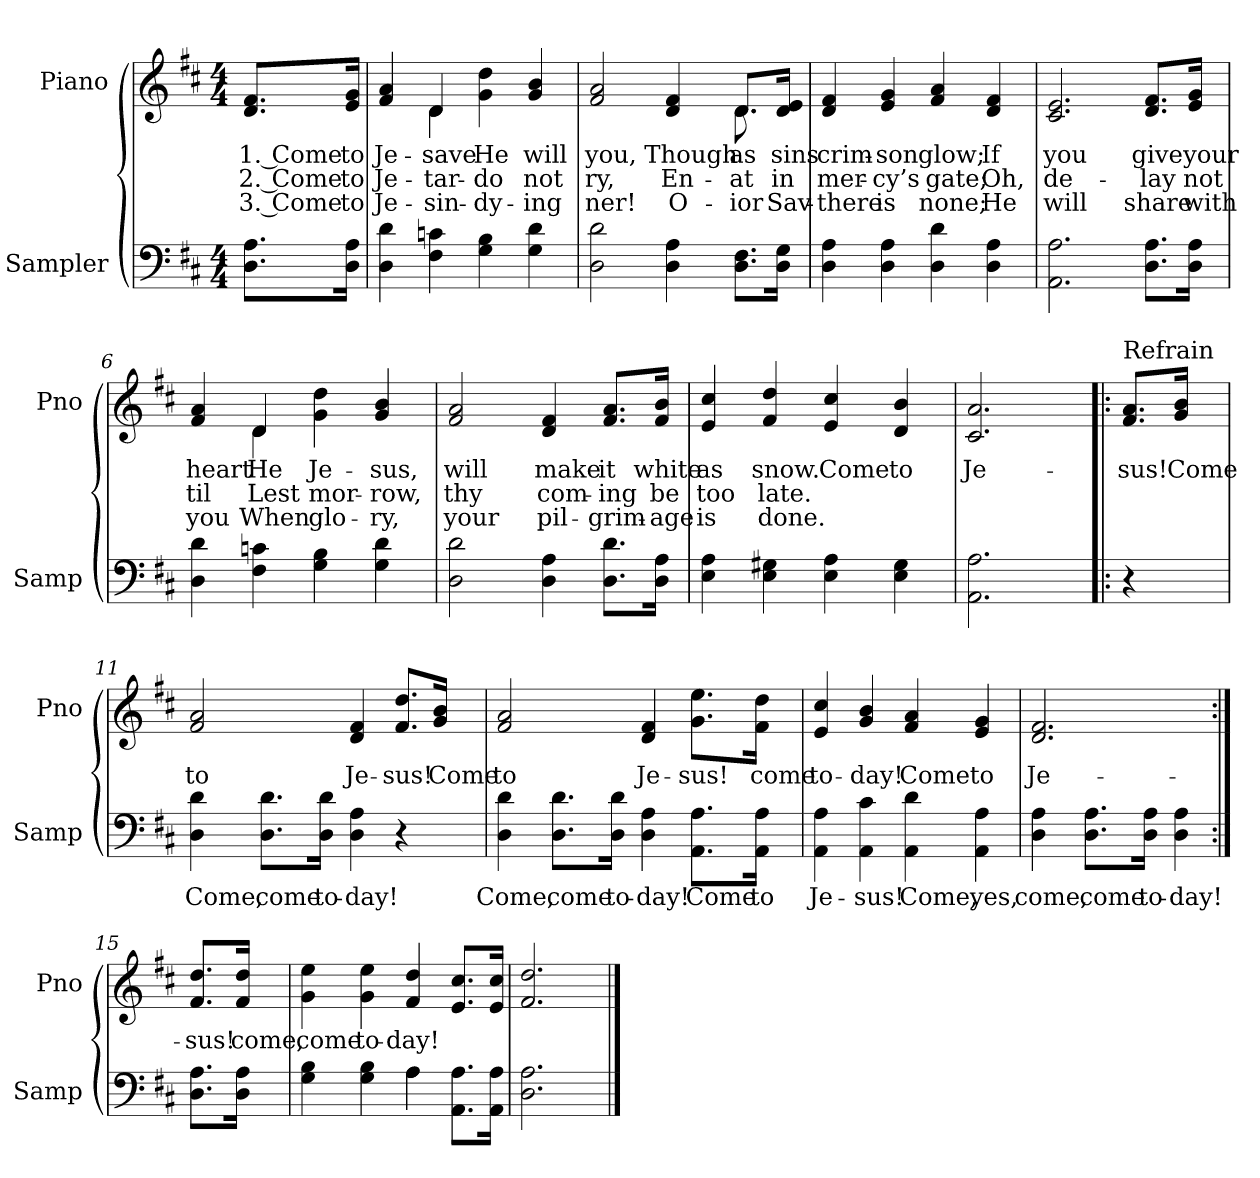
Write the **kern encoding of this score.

**kern	**text	**kern	**text	**text	**text
*part2	*part2	*part1	*part1	*part1	*part1
*staff2	*staff2	*staff1	*staff1	*staff1	*staff1
*I"Sampler	*	*I"Piano	*	*	*
*I'Samp	*	*I'Pno	*	*	*
*clefF4	*	*clefG2	*	*	*
*k[f#c#]	*	*k[f#c#]	*	*	*
*D:	*	*D:	*	*	*
*M4/4	*	*M4/4	*	*	*
=1	=1	=1	=1	=1	=1
8.D\ 8.A\L	.	8.d/ 8.f#/L	1. Come	2. Come	3. Come
16D\ 16A\Jk	.	16e/ 16g/Jk	to	to	to
=2	=2	=2	=2	=2	=2
*	*	*^	*	*	*
4D 4d	.	4f# 4a	4ryy	Je-	Je-	Je-
4F# 4cn	.	4d/	4d	save	tar-	sin-
4G 4B	.	4g 4dd	2ryy	He	do	dy-
4G 4d	.	4g 4b	.	will	not	-ing
=3	=3	=3	=3	=3	=3	=3
2D 2d	.	2f# 2a	2.ryy	you,	-ry,	-ner!
4D 4A	.	4d 4f#	.	Though	En-	O-
8.D\ 8.F#\L	.	8.d/L	8.d	as	at	-ior
16D\ 16G\Jk	.	16d/ 16e/Jk	16ryy	sins	in	Sav-
*	*	*v	*v	*	*	*
=4	=4	=4	=4	=4	=4
4D 4A	.	4d 4f#	crim-	mer-	there
4D 4A	.	4e 4g	-son	-cy’s	is
4D 4d	.	4f# 4a	glow;	gate;	none;
4D 4A	.	4d 4f#	If	Oh,	He
=5	=5	=5	=5	=5	=5
2.AA 2.A	.	2.c# 2.e	you	de-	will
8.D\ 8.A\L	.	8.d/ 8.f#/L	give	-lay	share
16D\ 16A\Jk	.	16e/ 16g/Jk	your	not	with
=6	=6	=6	=6	=6	=6
*	*	*^	*	*	*
4D 4d	.	4f# 4a	4ryy	heart	til	you
4F# 4cn	.	4d/	4d	He	Lest	When
4G 4B	.	4g 4dd	2ryy	Je-	mor-	glo-
4G 4d	.	4g 4b	.	-sus,	-row,	-ry,
*	*	*v	*v	*	*	*
=7	=7	=7	=7	=7	=7
2D 2d	.	2f# 2a	will	thy	your
4D 4A	.	4d 4f#	make	com-	pil-
8.D\ 8.d\L	.	8.f#/ 8.a/L	it	-ing	-grim-
16D\ 16A\Jk	.	16f#/ 16b/Jk	white	be	-age
=8	=8	=8	=8	=8	=8
4E 4A	.	4e 4cc#	as	too	is
4E 4G#X	.	4f# 4dd	snow.	late.	done.
4E 4A	.	4e 4cc#	Come	.	.
4E 4G#	.	4d 4b	to	.	.
=9	=9	=9	=9	=9	=9
2.AA 2.A	.	2.c# 2.a	Je-	.	.
=10!|:	=10!|:	=10!|:	=10!|:	=10!|:	=10!|:
!	!	!LO:TX:t=Refrain	!	!	!
4r	.	8.f#/ 8.a/L	-sus!	.	.
.	.	16g/ 16b/Jk	Come	.	.
=11	=11	=11	=11	=11	=11
4D 4d	Come,	2f# 2a	to	.	.
8.D\ 8.d\L	come	.	.	.	.
16D\ 16d\Jk	to-	.	.	.	.
4D 4A	-day!	4d 4f#	Je-	.	.
4r	.	8.f#/ 8.dd/L	-sus!	.	.
.	.	16g/ 16b/Jk	Come	.	.
=12	=12	=12	=12	=12	=12
4D 4d	Come,	2f# 2a	to	.	.
8.D\ 8.d\L	come	.	.	.	.
16D\ 16d\Jk	to-	.	.	.	.
4D 4A	-day!	4d 4f#	Je-	.	.
8.AA\ 8.A\L	Come	8.g\ 8.ee\L	-sus!	.	.
16AA\ 16A\Jk	to	16f#\ 16dd\Jk	come	.	.
=13	=13	=13	=13	=13	=13
4AA 4A	Je-	4e 4cc#	to-	.	.
4AA 4c#	-sus!	4g 4b	-day!	.	.
4AA 4d	Come,	4f# 4a	Come	.	.
4AA 4A	yes,	4e 4g	to	.	.
=14	=14	=14	=14	=14	=14
4D 4A	come,	2.d 2.f#	Je-	.	.
8.D\ 8.A\L	come	.	.	.	.
16D\ 16A\Jk	to-	.	.	.	.
4D 4A	-day!	.	.	.	.
=15:|!	=15:|!	=15:|!	=15:|!	=15:|!	=15:|!
8.D\ 8.A\L	.	8.f#/ 8.dd/L	-sus!	.	.
16D\ 16A\Jk	.	16f#/ 16dd/Jk	come,	.	.
=16	=16	=16	=16	=16	=16
*^	*	*	*	*	*
4G 4B	2ryy	.	4g 4ee	come	.	.
4G 4B	.	.	4g 4ee	to-	.	.
4A\	4A	.	4f# 4dd	-day!	.	.
8.AA\ 8.A\L	4ryy	.	8.e/ 8.cc#/L	.	.	.
16AA\ 16A\Jk	.	.	16e/ 16cc#/Jk	.	.	.
*v	*v	*	*	*	*	*
=17	=17	=17	=17	=17	=17
2.D 2.A	.	2.f# 2.dd	.	.	.
==	==	==	==	==	==
*-	*-	*-	*-	*-	*-
